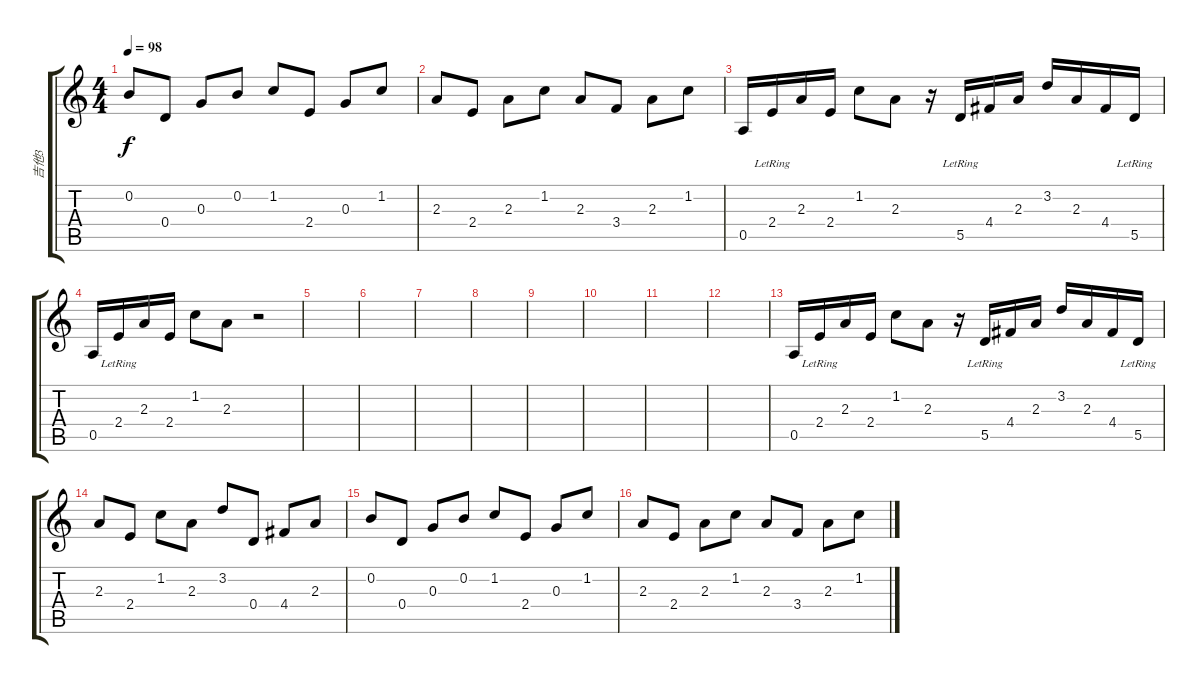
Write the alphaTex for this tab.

\track ("吉他3" "吉他3") {instrument acousticguitarsteel}
\staff {score tabs}
\tuning (E4 B3 G3 D3 A2 E2) {hide}
\ts (4 4)
\tempo 98
\clef g2
\ks c
0.2.8{dy f} 0.4.8 0.3.8 0.2.8 1.2.8 2.4.8 0.3.8 1.2.8 |
2.3.8 2.4.8 2.3.8 1.2.8 2.3.8 3.4.8 2.3.8 1.2.8 |
0.5.16 2.4{lr}.16 2.3.16 2.4.16 1.2.8 2.3.8 r.16 5.5{lr}.16 4.4.16 2.3.16 3.2.16 2.3.16 4.4.16 5.5{lr}.16 |
0.5.16 2.4{lr}.16 2.3.16 2.4.16 1.2.8 2.3.8 r.2 |
|
|
|
|
|
|
|
|
0.5.16 2.4{lr}.16 2.3.16 2.4.16 1.2.8 2.3.8 r.16 5.5{lr}.16 4.4.16 2.3.16 3.2.16 2.3.16 4.4.16 5.5{lr}.16 |
2.3.8 2.4.8 1.2.8 2.3.8 3.2.8 0.4.8 4.4.8 2.3.8 |
0.2.8 0.4.8 0.3.8 0.2.8 1.2.8 2.4.8 0.3.8 1.2.8 |
2.3.8 2.4.8 2.3.8 1.2.8 2.3.8 3.4.8 2.3.8 1.2.8
